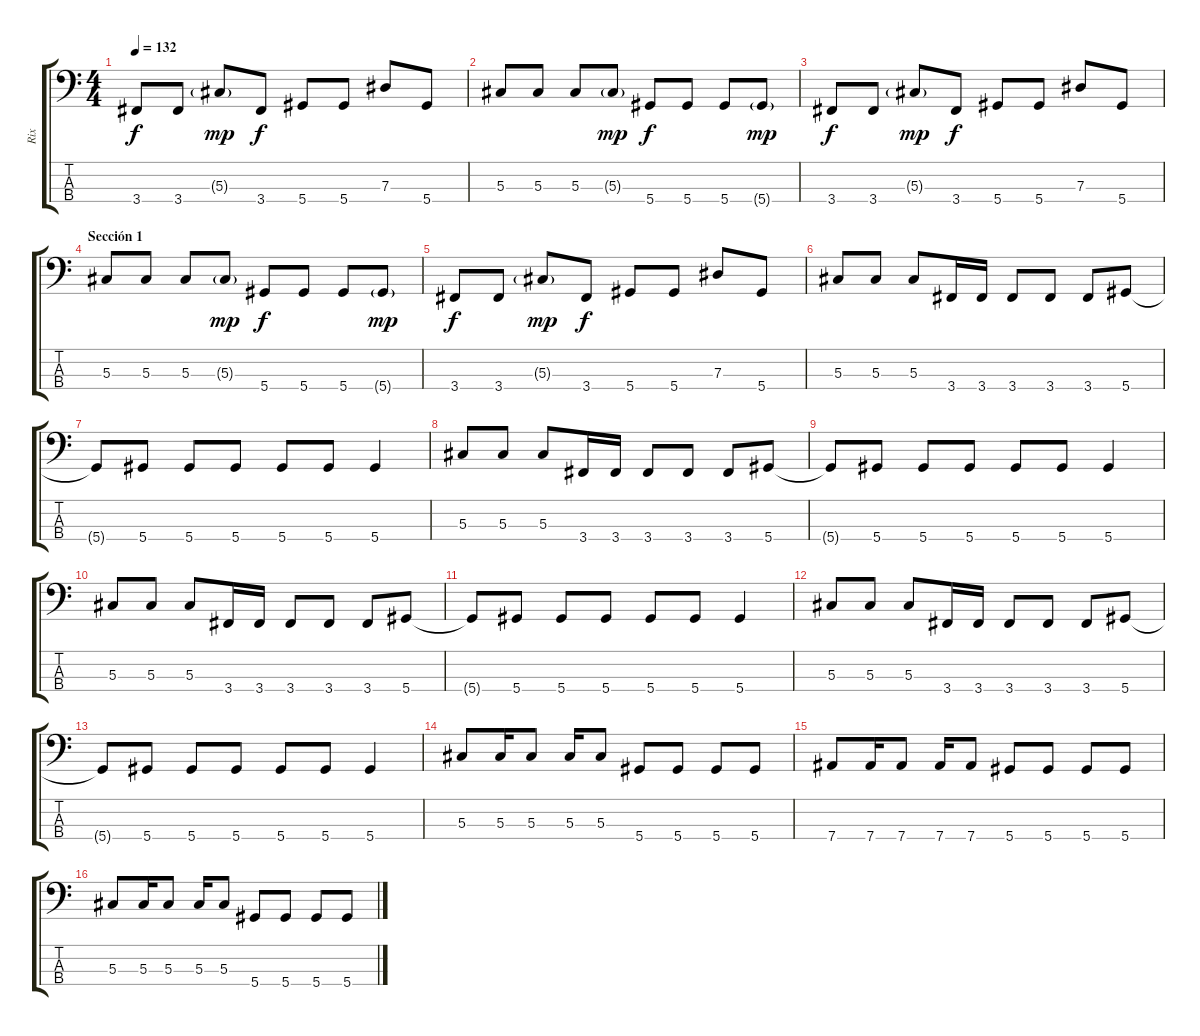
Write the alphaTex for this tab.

\track ("Rix" "Rix") {instrument electricbasspick}
\staff {score tabs}
\tuning (Gb2 Db2 Ab1 Eb1) {hide}
\ts (4 4)
\tempo 132
\clef f4
\ks c
3.4.8{dy f} 3.4.8 5.3{g}.8{dy mp} 3.4.8{dy f} 5.4.8 5.4.8 7.3.8 5.4.8 |
5.3.8 5.3.8 5.3.8 5.3{g}.8{dy mp} 5.4.8{dy f} 5.4.8 5.4.8 5.4{g}.8{dy mp} |
3.4.8{dy f} 3.4.8 5.3{g}.8{dy mp} 3.4.8{dy f} 5.4.8 5.4.8 7.3.8 5.4.8 |
\section ("" "Sección 1")
5.3.8 5.3.8 5.3.8 5.3{g}.8{dy mp} 5.4.8{dy f} 5.4.8 5.4.8 5.4{g}.8{dy mp} |
3.4.8{dy f} 3.4.8 5.3{g}.8{dy mp} 3.4.8{dy f} 5.4.8 5.4.8 7.3.8 5.4.8 |
5.3.8 5.3.8 5.3.8 3.4.16 3.4.16 3.4.8 3.4.8 3.4.8 5.4.8 |
5.4{t}.8 5.4.8 5.4.8 5.4.8 5.4.8 5.4.8 5.4.4 |
5.3.8 5.3.8 5.3.8 3.4.16 3.4.16 3.4.8 3.4.8 3.4.8 5.4.8 |
5.4{t}.8 5.4.8 5.4.8 5.4.8 5.4.8 5.4.8 5.4.4 |
5.3.8 5.3.8 5.3.8 3.4.16 3.4.16 3.4.8 3.4.8 3.4.8 5.4.8 |
5.4{t}.8 5.4.8 5.4.8 5.4.8 5.4.8 5.4.8 5.4.4 |
5.3.8 5.3.8 5.3.8 3.4.16 3.4.16 3.4.8 3.4.8 3.4.8 5.4.8 |
5.4{t}.8 5.4.8 5.4.8 5.4.8 5.4.8 5.4.8 5.4.4 |
5.3.8 5.3.16 5.3.8 5.3.16 5.3.8 5.4.8 5.4.8 5.4.8 5.4.8 |
7.4.8 7.4.16 7.4.8 7.4.16 7.4.8 5.4.8 5.4.8 5.4.8 5.4.8 |
5.3.8 5.3.16 5.3.8 5.3.16 5.3.8 5.4.8 5.4.8 5.4.8 5.4.8
